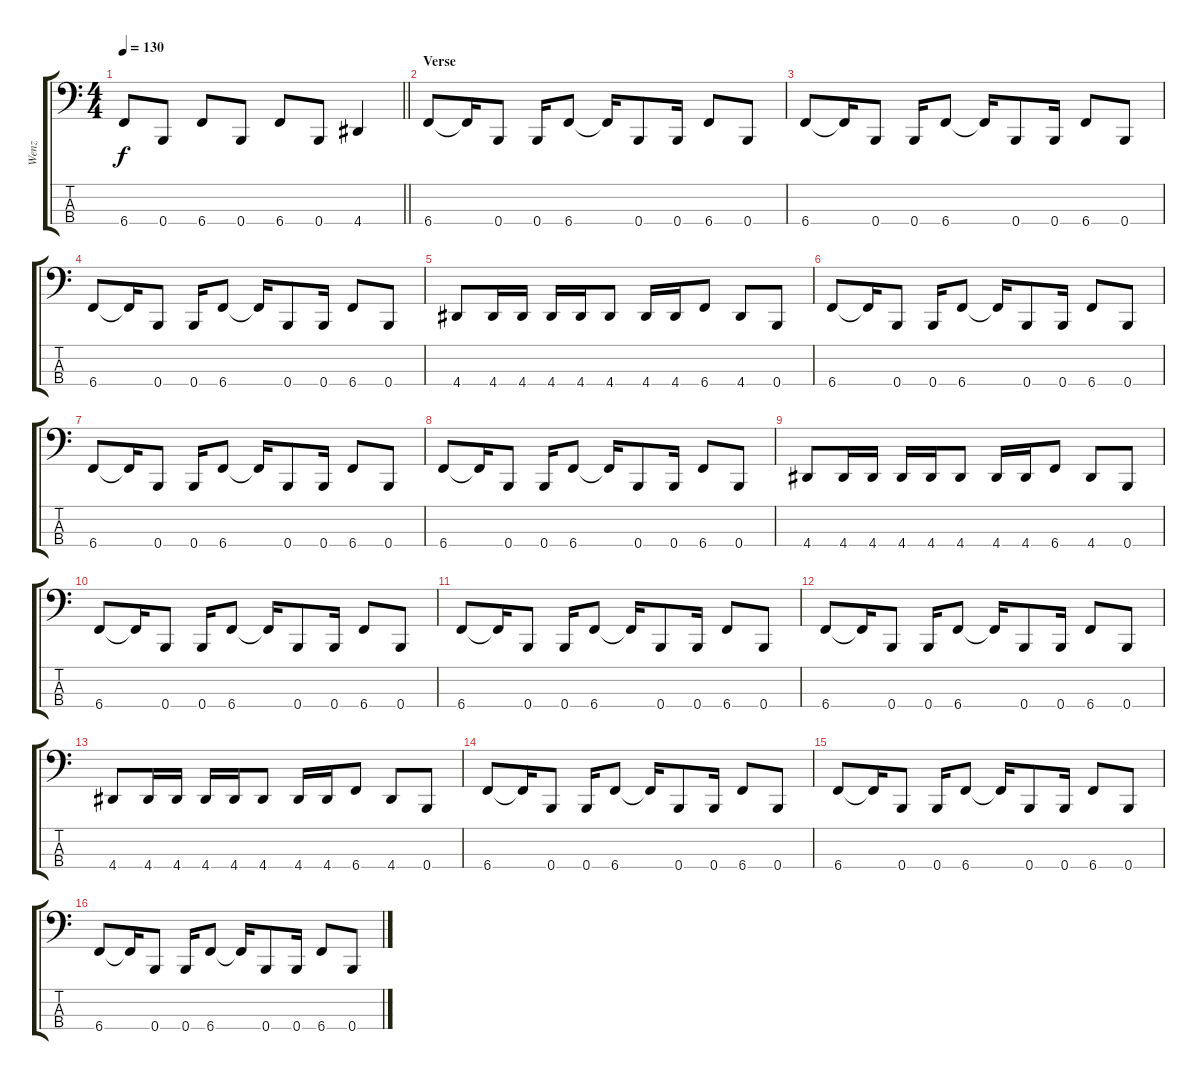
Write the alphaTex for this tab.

\track ("Wenz" "Wenz") {instrument electricbasspick}
\staff {score tabs}
\tuning (E2 B1 Gb1 B0) {hide}
\ts (4 4)
\tempo 130
\clef f4
\barLineRight lightlight
\ks c
6.4{t}.8{dy f} 0.4.8 6.4.8 0.4.8 6.4.8 0.4.8 4.4.4 |
\section ("" "Verse")
6.4.8 6.4{t}.16 0.4.8 0.4.16 6.4.8 6.4{t}.16 0.4.8 0.4.16 6.4.8 0.4.8 |
6.4.8 6.4{t}.16 0.4.8 0.4.16 6.4.8 6.4{t}.16 0.4.8 0.4.16 6.4.8 0.4.8 |
6.4.8 6.4{t}.16 0.4.8 0.4.16 6.4.8 6.4{t}.16 0.4.8 0.4.16 6.4.8 0.4.8 |
4.4.8 4.4.16 4.4.16 4.4.16 4.4.16 4.4.8 4.4.16 4.4.16 6.4.8 4.4.8 0.4.8 |
6.4.8 6.4{t}.16 0.4.8 0.4.16 6.4.8 6.4{t}.16 0.4.8 0.4.16 6.4.8 0.4.8 |
6.4.8 6.4{t}.16 0.4.8 0.4.16 6.4.8 6.4{t}.16 0.4.8 0.4.16 6.4.8 0.4.8 |
6.4.8 6.4{t}.16 0.4.8 0.4.16 6.4.8 6.4{t}.16 0.4.8 0.4.16 6.4.8 0.4.8 |
4.4.8 4.4.16 4.4.16 4.4.16 4.4.16 4.4.8 4.4.16 4.4.16 6.4.8 4.4.8 0.4.8 |
6.4.8 6.4{t}.16 0.4.8 0.4.16 6.4.8 6.4{t}.16 0.4.8 0.4.16 6.4.8 0.4.8 |
6.4.8 6.4{t}.16 0.4.8 0.4.16 6.4.8 6.4{t}.16 0.4.8 0.4.16 6.4.8 0.4.8 |
6.4.8 6.4{t}.16 0.4.8 0.4.16 6.4.8 6.4{t}.16 0.4.8 0.4.16 6.4.8 0.4.8 |
4.4.8 4.4.16 4.4.16 4.4.16 4.4.16 4.4.8 4.4.16 4.4.16 6.4.8 4.4.8 0.4.8 |
6.4.8 6.4{t}.16 0.4.8 0.4.16 6.4.8 6.4{t}.16 0.4.8 0.4.16 6.4.8 0.4.8 |
6.4.8 6.4{t}.16 0.4.8 0.4.16 6.4.8 6.4{t}.16 0.4.8 0.4.16 6.4.8 0.4.8 |
6.4.8 6.4{t}.16 0.4.8 0.4.16 6.4.8 6.4{t}.16 0.4.8 0.4.16 6.4.8 0.4.8
